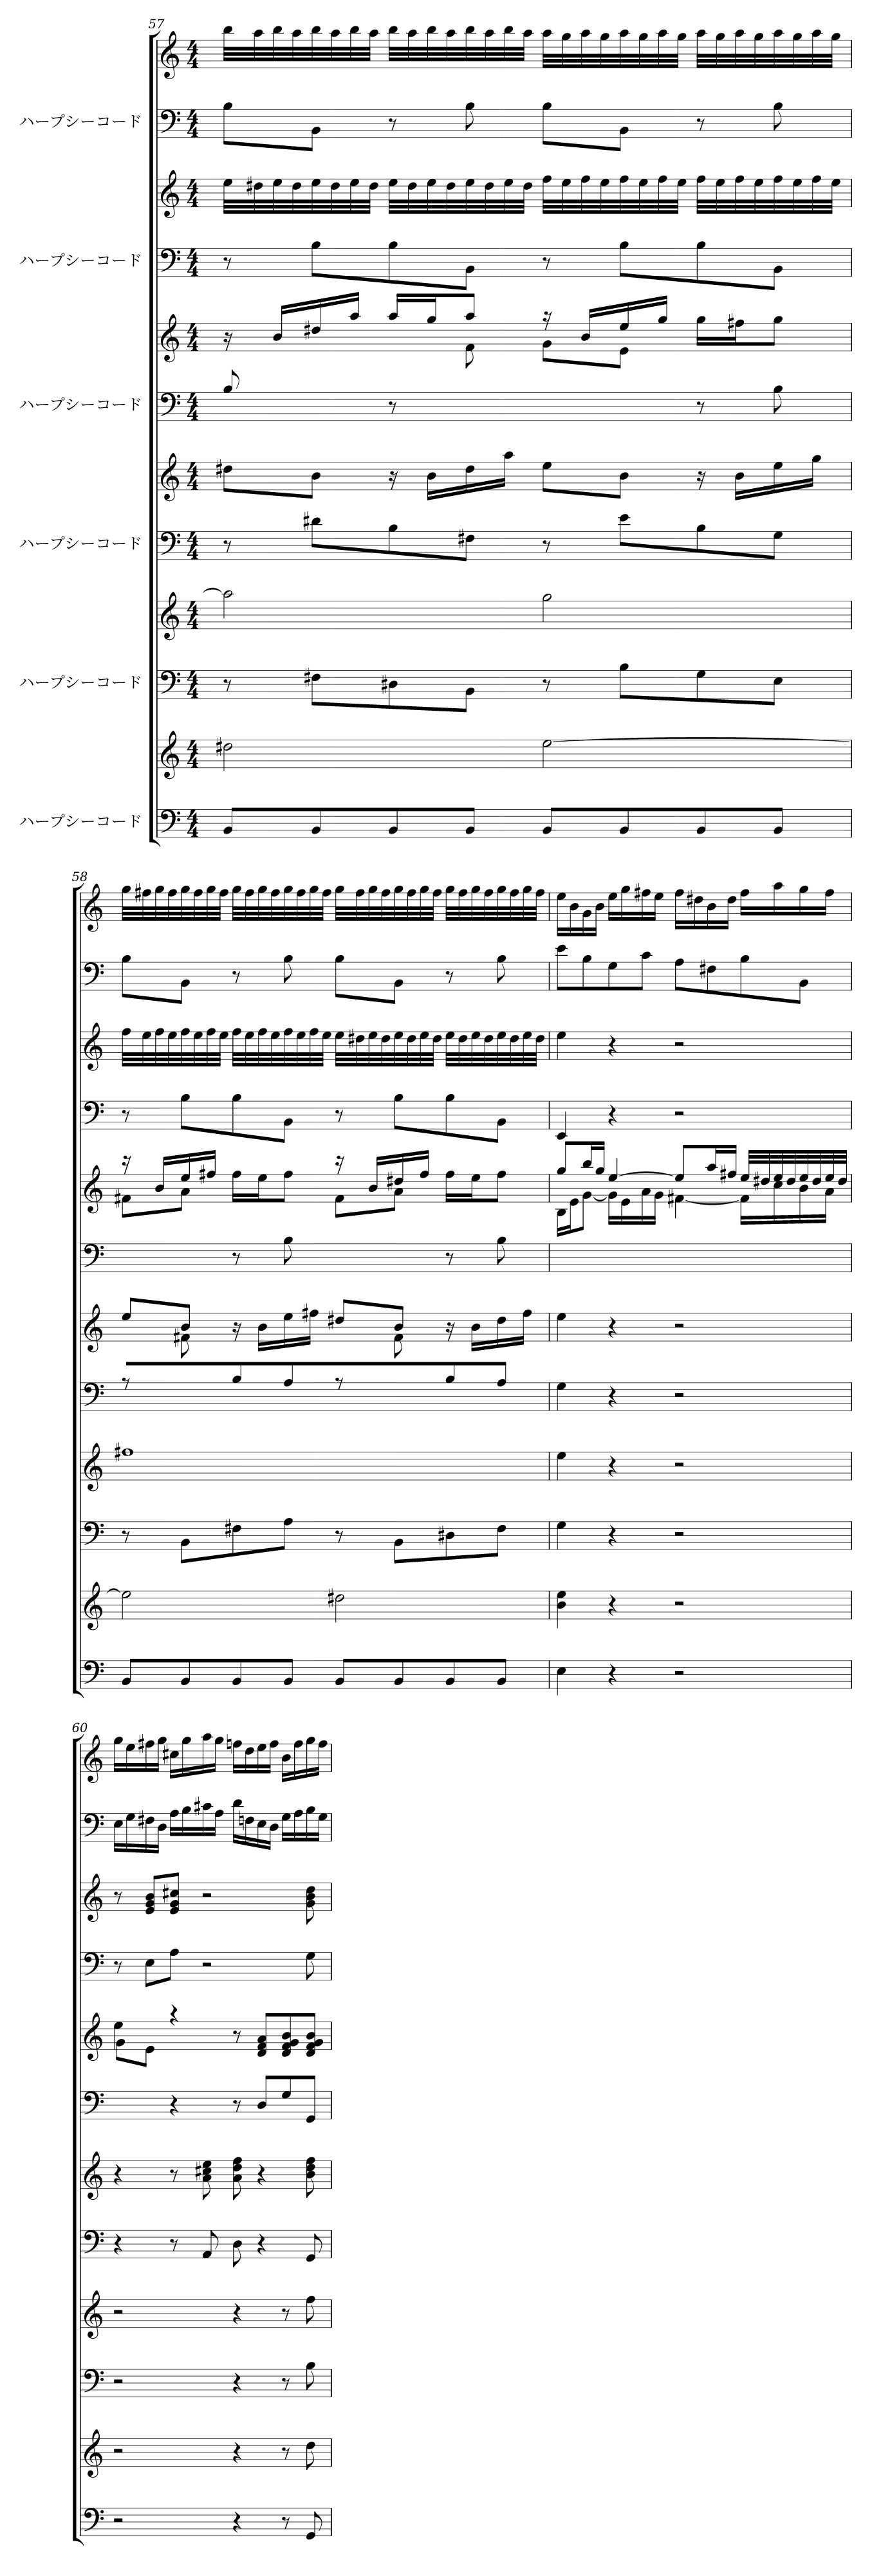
**kern	**kern	**kern	**kern	**kern	**kern	**kern	**kern	**kern	**kern	**kern	**kern
*part6	*part6	*part5	*part5	*part4	*part4	*part3	*part3	*part2	*part2	*part1	*part1
*staff12	*staff11	*staff10	*staff9	*staff8	*staff7	*staff6	*staff5	*staff4	*staff3	*staff2	*staff1
*I"ハープシーコード	*	*I"ハープシーコード	*	*I"ハープシーコード	*	*I"ハープシーコード	*	*I"ハープシーコード	*	*I"ハープシーコード	*
!!LO:PB:g=z
*clefF4	*clefG2	*clefF4	*clefG2	*clefF4	*clefG2	*clefF4	*clefG2	*clefF4	*clefG2	*clefF4	*clefG2
*k[]	*k[]	*k[]	*k[]	*k[]	*k[]	*k[]	*k[]	*k[]	*k[]	*k[]	*k[]
*M4/4	*M4/4	*M4/4	*M4/4	*M4/4	*M4/4	*M4/4	*M4/4	*M4/4	*M4/4	*M4/4	*M4/4
=57	=57	=57	=57	=57	=57	=57	=57	=57	=57	=57	=57
*	*	*	*	*	*	*	*^	*	*	*	*
8BB/L	2dd#X\	8r	2aa\]	8r	8dd#X\L	8B/L	16r	8ryy	8r	32ee\LLL	8B\L	32bb\LLL
.	.	.	.	.	.	.	.	.	.	32dd#X\	.	32aa\
.	.	.	.	.	.	.	16b/LL	.	.	32ee\	.	32bb\
.	.	.	.	.	.	.	.	.	.	32dd#\	.	32aa\
8BB/	.	8F#X\L	.	8d#X\L	8b\J	8ryy	16dd#X/	8f#X\J	8B\L	32ee\	8BB\J	32bb\
.	.	.	.	.	.	.	.	.	.	32dd#\	.	32aa\
.	.	.	.	.	.	.	16aa/JJ	.	.	32ee\	.	32bb\
.	.	.	.	.	.	.	.	.	.	32dd#\JJJ	.	32aa\JJJ
8BB/	.	8D#X\	.	8B\	16r	8r	16aa/LL	8ryy	8B\	32ee\LLL	8r	32bb\LLL
.	.	.	.	.	.	.	.	.	.	32dd#\	.	32aa\
.	.	.	.	.	16b\LL	.	16gg/J	.	.	32ee\	.	32bb\
.	.	.	.	.	.	.	.	.	.	32dd#\	.	32aa\
8BB/J	.	8BB\J	.	8F#X\J	16dd#\	4.ryy	8aa/J	8f#\	8BB\J	32ee\	8B\	32bb\
.	.	.	.	.	.	.	.	.	.	32dd#\	.	32aa\
.	.	.	.	.	16aa\JJ	.	.	.	.	32ee\	.	32bb\
.	.	.	.	.	.	.	.	.	.	32dd#\JJJ	.	32aa\JJJ
8BB/L	[2ee\	8r	2gg\	8r	8ee\L	.	16raa	8g\L	8r	32ff\LLL	8B\L	32aa\LLL
.	.	.	.	.	.	.	.	.	.	32ee\	.	32gg\
.	.	.	.	.	.	.	16b/LL	.	.	32ff\	.	32aa\
.	.	.	.	.	.	.	.	.	.	32ee\	.	32gg\
8BB/	.	8B\L	.	8e\L	8b\J	.	16ee/	8e\J	8B\L	32ff\	8BB\J	32aa\
.	.	.	.	.	.	.	.	.	.	32ee\	.	32gg\
.	.	.	.	.	.	.	16gg/JJ	.	.	32ff\	.	32aa\
.	.	.	.	.	.	.	.	.	.	32ee\JJJ	.	32gg\JJJ
8BB/	.	8G\	.	8B\	16r	8r	16gg\LL	4ryy	8B\	32ff\LLL	8r	32aa\LLL
.	.	.	.	.	.	.	.	.	.	32ee\	.	32gg\
.	.	.	.	.	16b\LL	.	16ff#X\J	.	.	32ff\	.	32aa\
.	.	.	.	.	.	.	.	.	.	32ee\	.	32gg\
8BB/J	.	8E\J	.	8G\J	16ee\	8B\	8gg\J	.	8BB\J	32ff\	8B\	32aa\
.	.	.	.	.	.	.	.	.	.	32ee\	.	32gg\
.	.	.	.	.	16gg\JJ	.	.	.	.	32ff\	.	32aa\
.	.	.	.	.	.	.	.	.	.	32ee\JJJ	.	32gg\JJJ
!!LO:PB:g=z
=58	=58	=58	=58	=58	=58	=58	=58	=58	=58	=58	=58	=58
*	*	*	*	*	*^	*	*	*	*	*	*	*
8BB/L	2ee\]	8r	1ff#X	8r	8ee/L	8ryy	4ryy	16rccc	8f#X\L	8r	32ff\LLL	8B\L	32gg\LLL
.	.	.	.	.	.	.	.	.	.	.	32ee\	.	32ff#X\
.	.	.	.	.	.	.	.	16b/LL	.	.	32ff\	.	32gg\
.	.	.	.	.	.	.	.	.	.	.	32ee\	.	32ff#\
8BB/	.	8BB\L	.	8ryy	8b/J	8f#X\L	.	16ee/	8a\J	8B\L	32ff\	8BB\J	32gg\
.	.	.	.	.	.	.	.	.	.	.	32ee\	.	32ff#\
.	.	.	.	.	.	.	.	16ff#X/JJ	.	.	32ff\	.	32gg\
.	.	.	.	.	.	.	.	.	.	.	32ee\JJJ	.	32ff#\JJJ
8BB/	.	8F#X\	.	8B/	16r	4.ryy	8r	16ff#\LL	4ryy	8B\	32ff\LLL	8r	32gg\LLL
.	.	.	.	.	.	.	.	.	.	.	32ee\	.	32ff#\
.	.	.	.	.	16b\LL	.	.	16ee\J	.	.	32ff\	.	32gg\
.	.	.	.	.	.	.	.	.	.	.	32ee\	.	32ff#\
8BB/J	.	8A\J	.	8A/J	16ee\	.	8B\	8ff#\J	.	8BB\J	32ff\	8B\	32gg\
.	.	.	.	.	.	.	.	.	.	.	32ee\	.	32ff#\
.	.	.	.	.	16ff#X\JJ	.	.	.	.	.	32ff\	.	32gg\
.	.	.	.	.	.	.	.	.	.	.	32ee\JJJ	.	32ff#\JJJ
8BB/L	2dd#X\	8r	.	8r	8dd#X/L	.	4ryy	16rccc	8f#\L	8r	32ee\LLL	8B\L	32gg\LLL
.	.	.	.	.	.	.	.	.	.	.	32dd#X\	.	32ff#\
.	.	.	.	.	.	.	.	16b/LL	.	.	32ee\	.	32gg\
.	.	.	.	.	.	.	.	.	.	.	32dd#\	.	32ff#\
8BB/	.	8BB\L	.	8ryy	8b/J	8f#\L	.	16dd#X/	8a\J	8B\L	32ee\	8BB\J	32gg\
.	.	.	.	.	.	.	.	.	.	.	32dd#\	.	32ff#\
.	.	.	.	.	.	.	.	16ff#/JJ	.	.	32ee\	.	32gg\
.	.	.	.	.	.	.	.	.	.	.	32dd#\JJJ	.	32ff#\JJJ
8BB/	.	8D#X\	.	8B/	16r	4ryy	8r	16ff#\LL	4ryy	8B\	32ee\LLL	8r	32gg\LLL
.	.	.	.	.	.	.	.	.	.	.	32dd#\	.	32ff#\
.	.	.	.	.	16b\LL	.	.	16ee\J	.	.	32ee\	.	32gg\
.	.	.	.	.	.	.	.	.	.	.	32dd#\	.	32ff#\
8BB/J	.	8F#\J	.	8A/J	16dd#\	.	8B\	8ff#\J	.	8BB\J	32ee\	8B\	32gg\
.	.	.	.	.	.	.	.	.	.	.	32dd#\	.	32ff#\
.	.	.	.	.	16ff#\JJ	.	.	.	.	.	32ee\	.	32gg\
.	.	.	.	.	.	.	.	.	.	.	32dd#\JJJ	.	32ff#\JJJ
*	*	*	*	*	*v	*v	*	*	*	*	*	*	*
!!LO:PB:g=z
=59	=59	=59	=59	=59	=59	=59	=59	=59	=59	=59	=59	=59
4E\	4b\ 4ee\	4G\	4ee\	4G\	4ee\	1ryy	8gg/L	16B\LL	4EE/	4ee\	8e\L	16ee\LL
.	.	.	.	.	.	.	.	16e\J	.	.	.	16b\
.	.	.	.	.	.	.	16bb/L	[8g\J	.	.	8B\	16g\
.	.	.	.	.	.	.	16gg/JJ	.	.	.	.	16b\JJ
4r	4r	4r	4r	4r	4r	.	[4ee/	16g\LL]	4r	4r	8G\	16ee\LL
.	.	.	.	.	.	.	.	16e\	.	.	.	16gg\
.	.	.	.	.	.	.	.	16a\	.	.	8c\J	16ff#X\
.	.	.	.	.	.	.	.	16g\JJ	.	.	.	16ee\JJ
2r	2r	2r	2r	2r	2r	.	8ee/L]	[4f#X\	2r	2r	8A\L	16ff#\LL
.	.	.	.	.	.	.	.	.	.	.	.	16dd#X\
.	.	.	.	.	.	.	16aa/L	.	.	.	8F#X\	16b\
.	.	.	.	.	.	.	16ff#X/JJ	.	.	.	.	16dd#\JJ
.	.	.	.	.	.	.	32ee/LLL	16f#\LL]	.	.	8B\	16ff#\LL
.	.	.	.	.	.	.	32dd#X/	.	.	.	.	.
.	.	.	.	.	.	.	32ee/	16cc\	.	.	.	16aa\
.	.	.	.	.	.	.	32dd#/	.	.	.	.	.
.	.	.	.	.	.	.	32ee/	16b\	.	.	8BB\J	16gg\
.	.	.	.	.	.	.	32dd#/	.	.	.	.	.
.	.	.	.	.	.	.	32ee/	16a\JJ	.	.	.	16ff#\JJ
.	.	.	.	.	.	.	32dd#/JJJ	.	.	.	.	.
=60	=60	=60	=60	=60	=60	=60	=60	=60	=60	=60	=60	=60
2r	2r	2r	2r	4r	4r	4ryy	4ee\	8g\L	8r	8r	16E\LL	16gg\LL
.	.	.	.	.	.	.	.	.	.	.	16G\	16ee\
.	.	.	.	.	.	.	.	8e\J	8E\L	8e/ 8g/ 8b/L	16F#X\	16ff#X\
.	.	.	.	.	.	.	.	.	.	.	16D\JJ	16gg\JJ
.	.	.	.	8r	8r	4r	4raa	2.ryy	8A\J	8e/ 8g/ 8cc#X/J	16A\LL	16cc#X\LL
.	.	.	.	.	.	.	.	.	.	.	16B\	16gg\
.	.	.	.	8AA/	8a\ 8cc#X\ 8ee\	.	.	.	2r	2r	16c#X\	16aa\
.	.	.	.	.	.	.	.	.	.	.	16A\JJ	16gg\JJ
4r	4r	4r	4r	8D\	8a\ 8dd\ 8ff\	8r	8r	.	.	.	16d\LL	16ffn\LL
.	.	.	.	.	.	.	.	.	.	.	16Fn\	16dd\
.	.	.	.	4r	4r	8D/L	8d/ 8f/ 8a/L	.	.	.	16E\	16ee\
.	.	.	.	.	.	.	.	.	.	.	16D\JJ	16ff\JJ
8r	8r	8r	8r	.	.	8G/	8d/ 8f/ 8g/ 8b/	.	.	.	16G\LL	16b\LL
.	.	.	.	.	.	.	.	.	.	.	16A\	16ff\
8GG/	8dd\	8B\	8ff\	8GG/	8b\ 8dd\ 8ff\	8GG/J	8d/ 8f/ 8g/ 8b/J	.	8G\	8g\ 8b\ 8dd\	16B\	16gg\
.	.	.	.	.	.	.	.	.	.	.	16G\JJ	16ff\JJ
*	*	*	*	*	*	*	*v	*v	*	*	*	*
=	=	=	=	=	=	=	=	=	=	=	=
*-	*-	*-	*-	*-	*-	*-	*-	*-	*-	*-	*-
